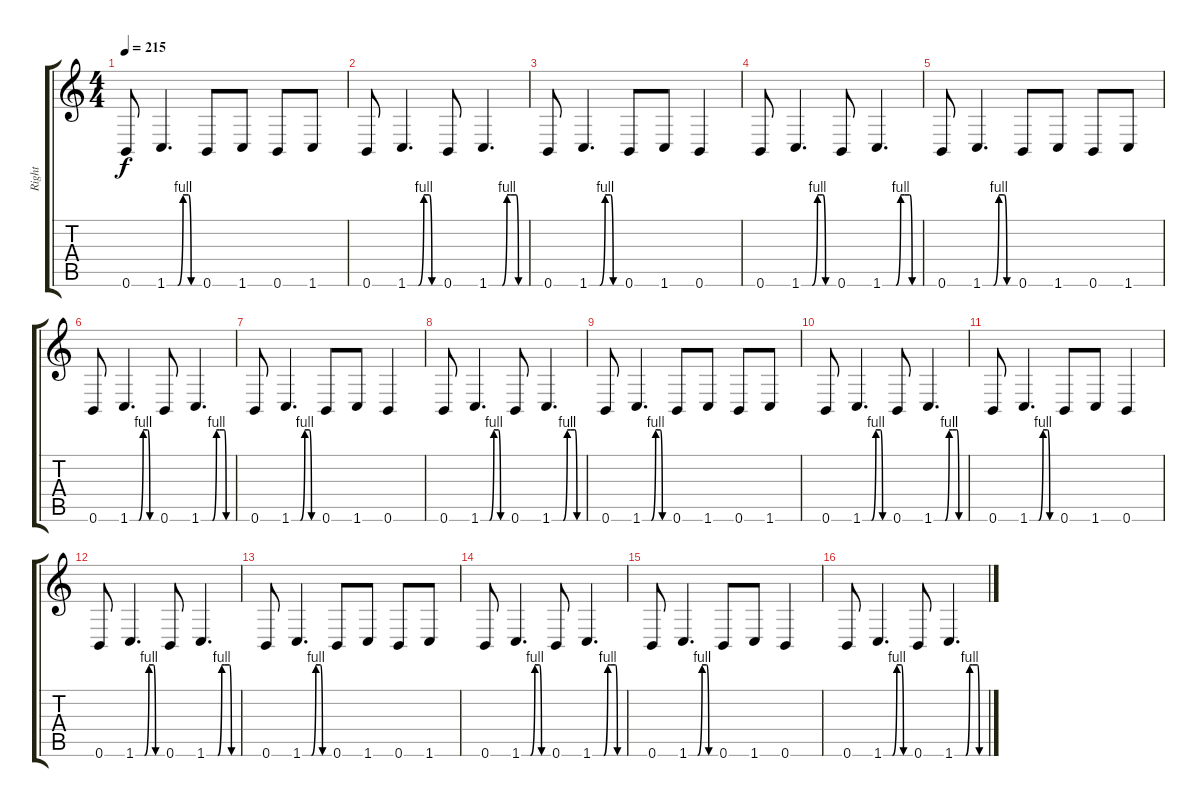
\track ("Right" "Right") {instrument distortionguitar}
\staff {score tabs}
\tuning (Db4 Ab3 E3 B2 Gb2 B1) {hide}
\ts (4 4)
\tempo 215
\clef g2
\ks c
0.6.8{dy f} 1.6{be (custom 0 0 10 0 20 0 30 4 40 4 45 0 60 0)}.4{d} 0.6.8 1.6.8 0.6.8 1.6.8 |
0.6.8 1.6{be (custom 0 0 10 0 20 0 30 4 40 4 45 0 60 0)}.4{d} 0.6.8 1.6{be (custom 0 0 10 0 16 0 18 0 20 0 22 0 30 4 36 4 45 4 49 0 60 0)}.4{d} |
0.6.8 1.6{be (custom 0 0 10 0 20 0 30 4 40 4 45 0 60 0)}.4{d} 0.6.8 1.6.8 0.6.4 |
0.6.8 1.6{be (custom 0 0 10 0 20 0 30 4 40 4 45 0 60 0)}.4{d} 0.6.8 1.6{be (custom 0 0 10 0 16 0 18 0 20 0 22 0 30 4 36 4 45 4 49 0 60 0)}.4{d} |
0.6.8 1.6{be (custom 0 0 10 0 20 0 30 4 40 4 45 0 60 0)}.4{d} 0.6.8 1.6.8 0.6.8 1.6.8 |
0.6.8 1.6{be (custom 0 0 10 0 20 0 30 4 40 4 45 0 60 0)}.4{d} 0.6.8 1.6{be (custom 0 0 10 0 16 0 18 0 20 0 22 0 30 4 36 4 45 4 49 0 60 0)}.4{d} |
0.6.8 1.6{be (custom 0 0 10 0 20 0 30 4 40 4 45 0 60 0)}.4{d} 0.6.8 1.6.8 0.6.4 |
0.6.8 1.6{be (custom 0 0 10 0 20 0 30 4 40 4 45 0 60 0)}.4{d} 0.6.8 1.6{be (custom 0 0 10 0 16 0 18 0 20 0 22 0 30 4 36 4 45 4 49 0 60 0)}.4{d} |
0.6.8 1.6{be (custom 0 0 10 0 20 0 30 4 40 4 45 0 60 0)}.4{d} 0.6.8 1.6.8 0.6.8 1.6.8 |
0.6.8 1.6{be (custom 0 0 10 0 20 0 30 4 40 4 45 0 60 0)}.4{d} 0.6.8 1.6{be (custom 0 0 10 0 16 0 18 0 20 0 22 0 30 4 36 4 45 4 49 0 60 0)}.4{d} |
0.6.8 1.6{be (custom 0 0 10 0 20 0 30 4 40 4 45 0 60 0)}.4{d} 0.6.8 1.6.8 0.6.4 |
0.6.8 1.6{be (custom 0 0 10 0 20 0 30 4 40 4 45 0 60 0)}.4{d} 0.6.8 1.6{be (custom 0 0 10 0 16 0 18 0 20 0 22 0 30 4 36 4 45 4 49 0 60 0)}.4{d} |
0.6.8 1.6{be (custom 0 0 10 0 20 0 30 4 40 4 45 0 60 0)}.4{d} 0.6.8 1.6.8 0.6.8 1.6.8 |
0.6.8 1.6{be (custom 0 0 10 0 20 0 30 4 40 4 45 0 60 0)}.4{d} 0.6.8 1.6{be (custom 0 0 10 0 16 0 18 0 20 0 22 0 30 4 36 4 45 4 49 0 60 0)}.4{d} |
0.6.8 1.6{be (custom 0 0 10 0 20 0 30 4 40 4 45 0 60 0)}.4{d} 0.6.8 1.6.8 0.6.4 |
0.6.8 1.6{be (custom 0 0 10 0 20 0 30 4 40 4 45 0 60 0)}.4{d} 0.6.8 1.6{be (custom 0 0 10 0 16 0 18 0 20 0 22 0 30 4 36 4 45 4 49 0 60 0)}.4{d}
